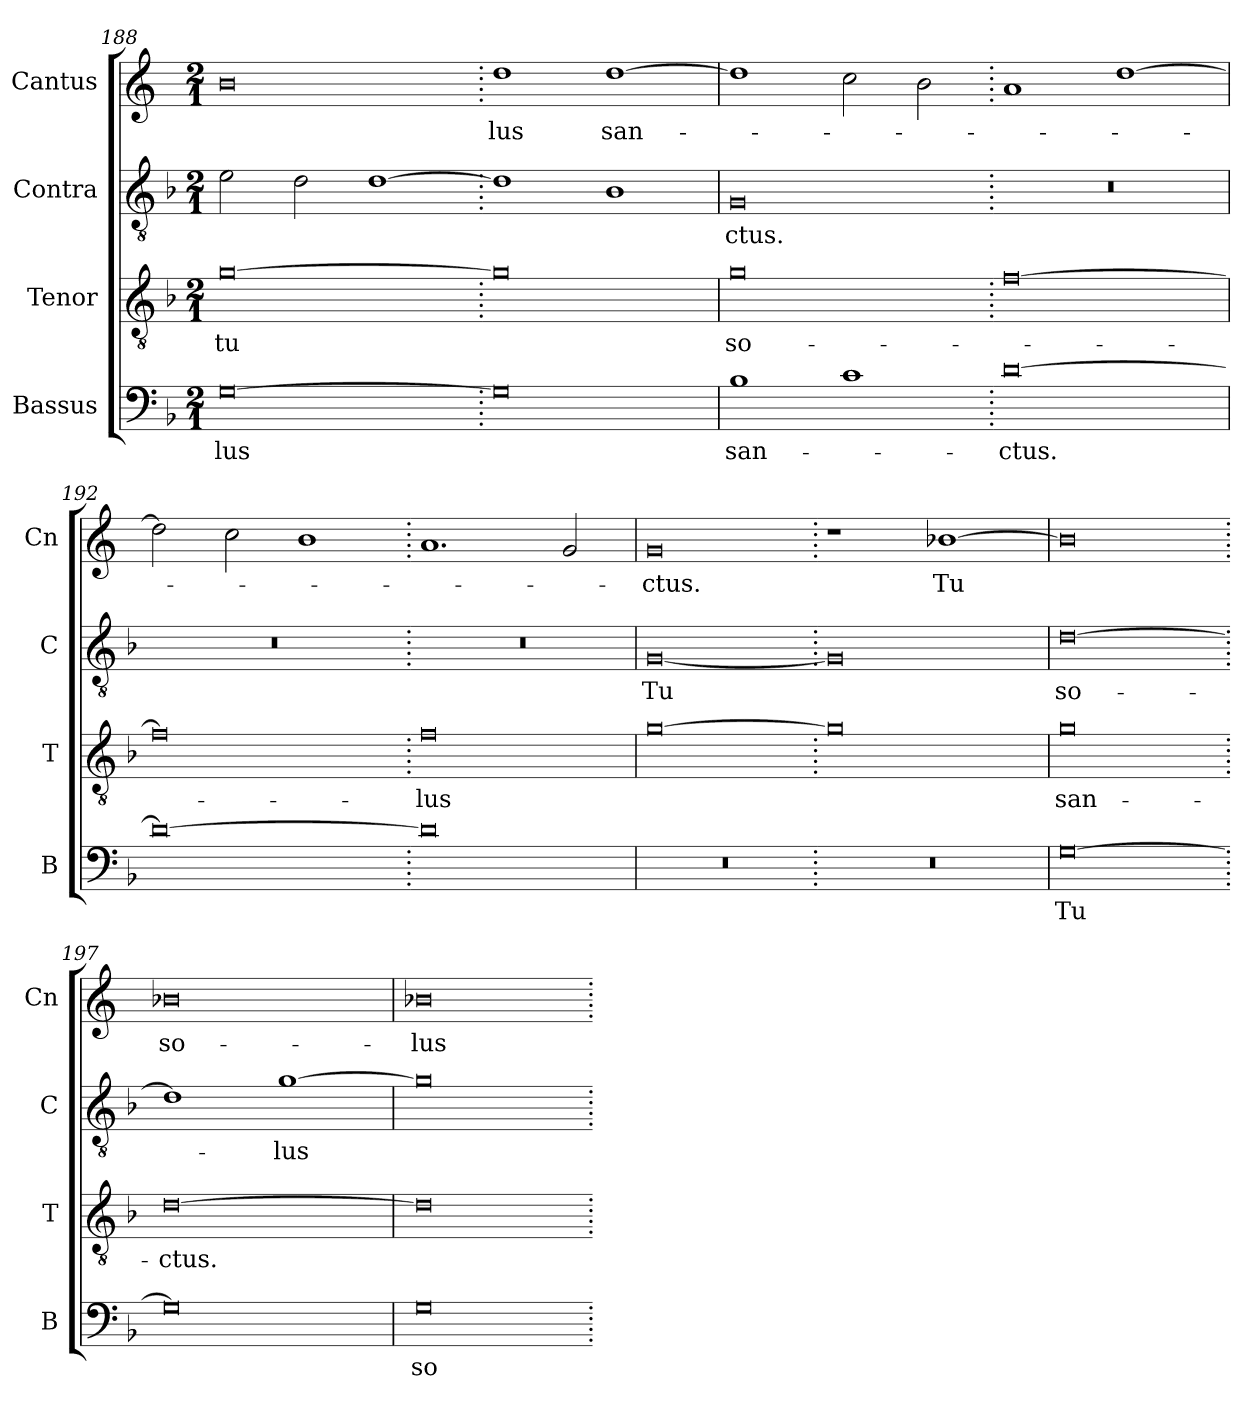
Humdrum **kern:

**kern	**text	**kern	**text	**kern	**text	**kern	**text
*part4	*part4	*part3	*part3	*part2	*part2	*part1	*part1
*staff4	*staff4	*staff3	*staff3	*staff2	*staff2	*staff1	*staff1
*I"Bassus	*	*I"Tenor	*	*I"Contra	*	*I"Cantus	*
*I'B	*	*I'T	*	*I'C	*	*I'Cn	*
*clefF4	*	*clefGv2	*	*clefGv2	*	*clefG2	*
*k[b-]	*	*k[b-]	*	*k[b-]	*	*k[]	*
*M2/1	*	*M2/1	*	*M2/1	*	*M2/1	*
=188	=188	=188	=188	=188	=188	=188	=188
[0G	-lus	[0g	tu	2e\	.	0b	.
.	.	.	.	2d\	.	.	.
.	.	.	.	[1d	.	.	.
=189.	=189.	=189.	=189.	=189.	=189.	=189.	=189.
0G]	.	0g]	.	1d]	.	1dd	-lus
.	.	.	.	1B-	.	[1dd	san-
=190	=190	=190	=190	=190	=190	=190	=190
1B-	san-	0g	so-	0G	-ctus.	1dd]	.
1c	.	.	.	.	.	2cc\	.
.	.	.	.	.	.	2b\	.
=191.	=191.	=191.	=191.	=191.	=191.	=191.	=191.
[0d	-ctus.	[0f	.	0r	.	1a	.
.	.	.	.	.	.	[1dd	.
=192	=192	=192	=192	=192	=192	=192	=192
0d_	.	0f]	.	0r	.	2dd\]	.
.	.	.	.	.	.	2cc\	.
.	.	.	.	.	.	1b	.
=193.	=193.	=193.	=193.	=193.	=193.	=193.	=193.
0d]	.	0f	-lus	0r	.	1.a	.
.	.	.	.	.	.	2g/	.
=194	=194	=194	=194	=194	=194	=194	=194
0r	.	[0g	.	[0G	Tu	0g	-ctus.
=195.	=195.	=195.	=195.	=195.	=195.	=195.	=195.
0r	.	0g]	.	0G]	.	1r	.
.	.	.	.	.	.	[1b-X	Tu
=196	=196	=196	=196	=196	=196	=196	=196
[0G	Tu	0g	san-	[0d	so-	0b-]	.
=197.	=197.	=197.	=197.	=197.	=197.	=197.	=197.
0G]	.	[0d	-ctus.	1d]	.	0b-X	so-
.	.	.	.	[1g	-lus	.	.
=198	=198	=198	=198	=198	=198	=198	=198
0G	so-	0d]	.	0g]	.	0b-X	-lus
=.	=.	=.	=.	=.	=.	=.	=.
*-	*-	*-	*-	*-	*-	*-	*-
